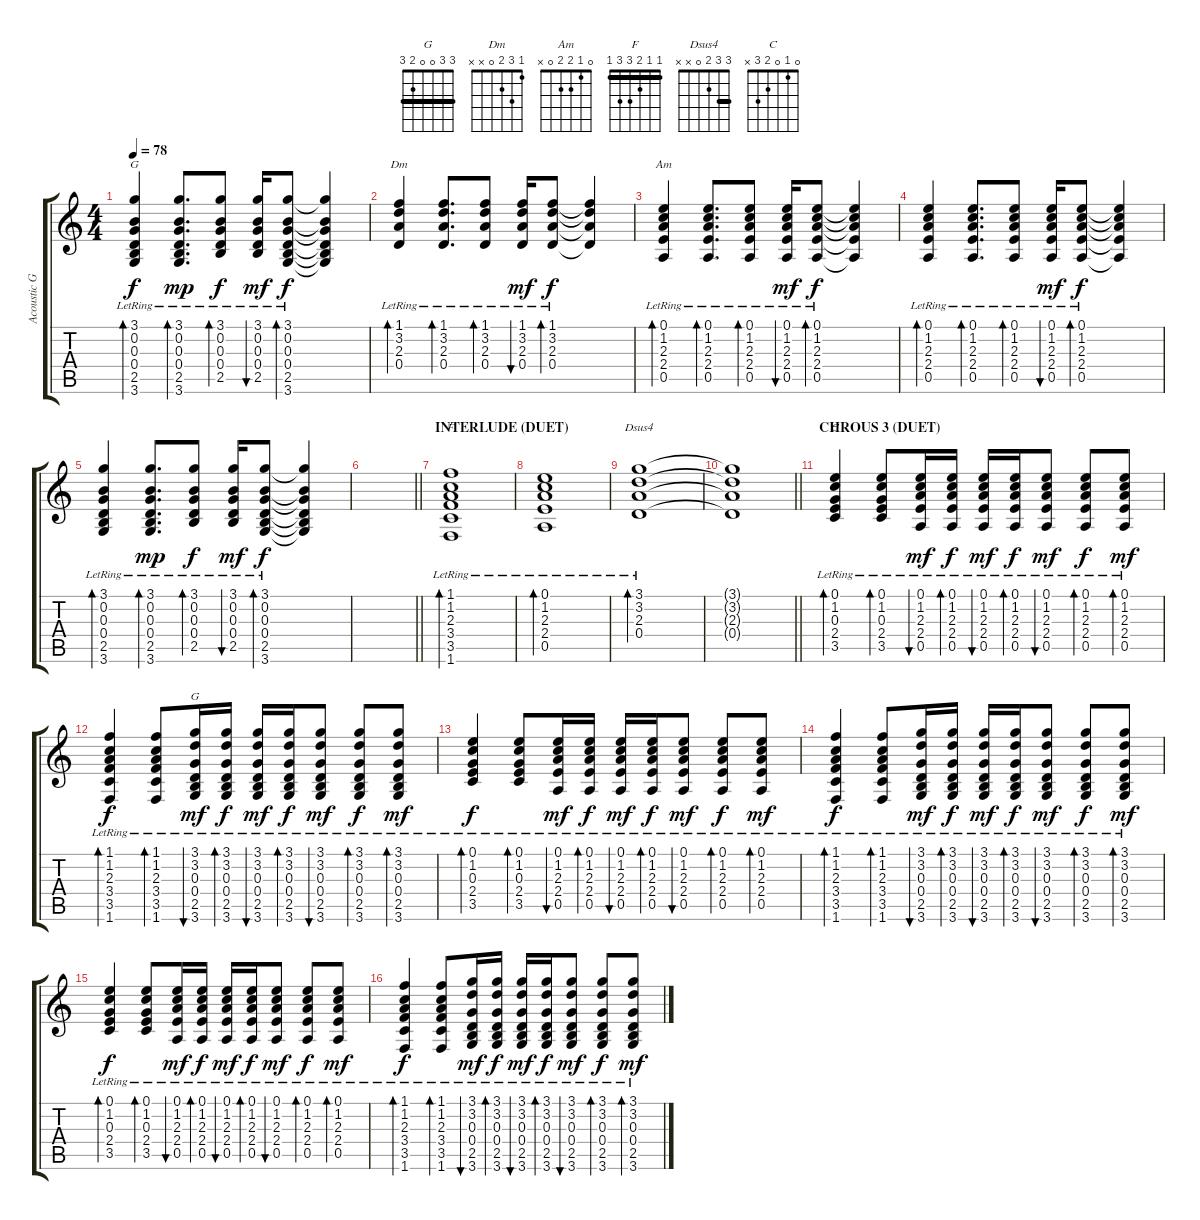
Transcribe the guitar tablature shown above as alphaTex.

\track ("Acoustic Guitar" "Acoustic G") {instrument acousticguitarnylon}
\staff {score tabs}
\tuning (E4 B3 G3 D3 A2 E2) {hide}
\chord ("G" 3 0 0 0 2 3)
\chord ("Dm" 1 3 2 0 x x)
\chord ("Am" 0 1 2 2 0 x)
\chord ("F" 1 1 2 3 3 1) {barre 1}
\chord ("Dsus4" 3 3 2 0 x x) {barre 3}
\chord ("C" 0 1 0 2 3 x)
\chord ("G" 3 3 0 0 2 3) {barre 3}
\ts (4 4)
\tempo 78
\clef g2
\ks c
(3.1{lr} 0.2{lr} 0.3{lr} 0.4{lr} 2.5{lr} 3.6{lr}).4{bd 30 ch "G" dy f} (3.1{lr} 0.2{lr} 0.3{lr} 0.4{lr} 2.5{lr} 3.6{lr}).8{d bd 30 dy mp} (3.1{lr} 0.2{lr} 0.3{lr} 0.4{lr} 2.5{lr}).8{bd 30 dy f} (3.1{lr} 0.2{lr} 0.3{lr} 0.4{lr} 2.5{lr}).16{bu 30 dy mf} (3.1{lr} 0.2{lr} 0.3{lr} 0.4{lr} 2.5{lr} 3.6{lr}).8{bd 30 dy f} (3.1{t} 0.2{t} 0.3{t} 0.4{t} 2.5{t} 3.6{t}).4 |
(1.1{lr} 3.2{lr} 2.3{lr} 0.4{lr}).4{bd 30 ch "Dm"} (1.1{lr} 3.2{lr} 2.3{lr} 0.4{lr}).8{d bd 30} (1.1{lr} 3.2{lr} 2.3{lr} 0.4{lr}).8{bd 30} (1.1{lr} 3.2{lr} 2.3{lr} 0.4{lr}).16{bu 30 dy mf} (1.1{lr} 3.2{lr} 2.3{lr} 0.4{lr}).8{bd 30 dy f} (1.1{t} 3.2{t} 2.3{t} 0.4{t}).4 |
(0.1{lr} 1.2{lr} 2.3{lr} 2.4{lr} 0.5{lr}).4{bd 30 ch "Am"} (0.1{lr} 1.2{lr} 2.3{lr} 2.4{lr} 0.5{lr}).8{d bd 30} (0.1{lr} 1.2{lr} 2.3{lr} 2.4{lr} 0.5{lr}).8{bd 30} (0.1{lr} 1.2{lr} 2.3{lr} 2.4{lr} 0.5{lr}).16{bu 30 dy mf} (0.1{lr} 1.2{lr} 2.3{lr} 2.4{lr} 0.5{lr}).8{bd 30 dy f} (0.1{t} 1.2{t} 2.3{t} 2.4{t} 0.5{t}).4 |
(0.1{lr} 1.2{lr} 2.3{lr} 2.4{lr} 0.5{lr}).4{bd 30} (0.1{lr} 1.2{lr} 2.3{lr} 2.4{lr} 0.5{lr}).8{d bd 30} (0.1{lr} 1.2{lr} 2.3{lr} 2.4{lr} 0.5{lr}).8{bd 30} (0.1{lr} 1.2{lr} 2.3{lr} 2.4{lr} 0.5{lr}).16{bu 30 dy mf} (0.1{lr} 1.2{lr} 2.3{lr} 2.4{lr} 0.5{lr}).8{bd 30 dy f} (0.1{t} 1.2{t} 2.3{t} 2.4{t} 0.5{t}).4 |
(3.1{lr} 0.2{lr} 0.3{lr} 0.4{lr} 2.5{lr} 3.6{lr}).4{bd 30} (3.1{lr} 0.2{lr} 0.3{lr} 0.4{lr} 2.5{lr} 3.6{lr}).8{d bd 30 dy mp} (3.1{lr} 0.2{lr} 0.3{lr} 0.4{lr} 2.5{lr}).8{bd 30 dy f} (3.1{lr} 0.2{lr} 0.3{lr} 0.4{lr} 2.5{lr}).16{bu 30 dy mf} (3.1{lr} 0.2{lr} 0.3{lr} 0.4{lr} 2.5{lr} 3.6{lr}).8{bd 30 dy f} (3.1{t} 0.2{t} 0.3{t} 0.4{t} 2.5{t} 3.6{t}).4 |
\barLineRight lightlight
|
\section ("" "INTERLUDE (DUET)")
(1.1{lr} 1.2{lr} 2.3{lr} 3.4{lr} 3.5{lr} 1.6{lr}).1{bd 60 ch "F"} |
(0.1{lr} 1.2{lr} 2.3{lr} 2.4{lr} 0.5{lr}).1{bd 60} |
(3.1{lr} 3.2{lr} 2.3{lr} 0.4{lr}).1{bd 60 ch "Dsus4"} |
\barLineRight lightlight
(3.1{t} 3.2{t} 2.3{t} 0.4{t}).1 |
\section ("" "CHROUS 3 (DUET)")
(0.1{lr} 1.2{lr} 0.3{lr} 2.4{lr} 3.5{lr}).4{bd 30 ch "C"} (0.1{lr} 1.2{lr} 0.3{lr} 2.4{lr} 3.5{lr}).8{bd 30} (0.1{lr} 1.2{lr} 2.3{lr} 2.4{lr} 0.5{lr}).16{bu 30 dy mf} (0.1{lr} 1.2{lr} 2.3{lr} 2.4{lr} 0.5{lr}).16{bd 30 dy f} (0.1{lr} 1.2{lr} 2.3{lr} 2.4{lr} 0.5{lr}).16{bu 30 dy mf} (0.1{lr} 1.2{lr} 2.3{lr} 2.4{lr} 0.5{lr}).16{bd 30 dy f} (0.1{lr} 1.2{lr} 2.3{lr} 2.4{lr} 0.5{lr}).8{bu 30 dy mf} (0.1{lr} 1.2{lr} 2.3{lr} 2.4{lr} 0.5{lr}).8{bd 30 dy f} (0.1{lr} 1.2{lr} 2.3{lr} 2.4{lr} 0.5{lr}).8{bd 30 dy mf} |
(1.1{lr} 1.2{lr} 2.3{lr} 3.4{lr} 3.5{lr} 1.6{lr}).4{bd 30 dy f} (1.1{lr} 1.2{lr} 2.3{lr} 3.4{lr} 3.5{lr} 1.6{lr}).8{bd 30} (3.1{lr} 3.2{lr} 0.3{lr} 0.4{lr} 2.5{lr} 3.6{lr}).16{bu 30 ch "G" dy mf} (3.1{lr} 3.2{lr} 0.3{lr} 0.4{lr} 2.5{lr} 3.6{lr}).16{bd 30 dy f} (3.1{lr} 3.2{lr} 0.3{lr} 0.4{lr} 2.5{lr} 3.6{lr}).16{bu 30 dy mf} (3.1{lr} 3.2{lr} 0.3{lr} 0.4{lr} 2.5{lr} 3.6{lr}).16{bd 30 dy f} (3.1{lr} 3.2{lr} 0.3{lr} 0.4{lr} 2.5{lr} 3.6{lr}).8{bu 30 dy mf} (3.1{lr} 3.2{lr} 0.3{lr} 0.4{lr} 2.5{lr} 3.6{lr}).8{bd 30 dy f} (3.1{lr} 3.2{lr} 0.3{lr} 0.4{lr} 2.5{lr} 3.6{lr}).8{bd 30 dy mf} |
(0.1{lr} 1.2{lr} 0.3{lr} 2.4{lr} 3.5{lr}).4{bd 30 dy f} (0.1{lr} 1.2{lr} 0.3{lr} 2.4{lr} 3.5{lr}).8{bd 30} (0.1{lr} 1.2{lr} 2.3{lr} 2.4{lr} 0.5{lr}).16{bu 30 dy mf} (0.1{lr} 1.2{lr} 2.3{lr} 2.4{lr} 0.5{lr}).16{bd 30 dy f} (0.1{lr} 1.2{lr} 2.3{lr} 2.4{lr} 0.5{lr}).16{bu 30 dy mf} (0.1{lr} 1.2{lr} 2.3{lr} 2.4{lr} 0.5{lr}).16{bd 30 dy f} (0.1{lr} 1.2{lr} 2.3{lr} 2.4{lr} 0.5{lr}).8{bu 30 dy mf} (0.1{lr} 1.2{lr} 2.3{lr} 2.4{lr} 0.5{lr}).8{bd 30 dy f} (0.1{lr} 1.2{lr} 2.3{lr} 2.4{lr} 0.5{lr}).8{bd 30 dy mf} |
(1.1{lr} 1.2{lr} 2.3{lr} 3.4{lr} 3.5{lr} 1.6{lr}).4{bd 30 dy f} (1.1{lr} 1.2{lr} 2.3{lr} 3.4{lr} 3.5{lr} 1.6{lr}).8{bd 30} (3.1{lr} 3.2{lr} 0.3{lr} 0.4{lr} 2.5{lr} 3.6{lr}).16{bu 30 dy mf} (3.1{lr} 3.2{lr} 0.3{lr} 0.4{lr} 2.5{lr} 3.6{lr}).16{bd 30 dy f} (3.1{lr} 3.2{lr} 0.3{lr} 0.4{lr} 2.5{lr} 3.6{lr}).16{bu 30 dy mf} (3.1{lr} 3.2{lr} 0.3{lr} 0.4{lr} 2.5{lr} 3.6{lr}).16{bd 30 dy f} (3.1{lr} 3.2{lr} 0.3{lr} 0.4{lr} 2.5{lr} 3.6{lr}).8{bu 30 dy mf} (3.1{lr} 3.2{lr} 0.3{lr} 0.4{lr} 2.5{lr} 3.6{lr}).8{bd 30 dy f} (3.1{lr} 3.2{lr} 0.3{lr} 0.4{lr} 2.5{lr} 3.6{lr}).8{bd 30 dy mf} |
(0.1{lr} 1.2{lr} 0.3{lr} 2.4{lr} 3.5{lr}).4{bd 30 dy f} (0.1{lr} 1.2{lr} 0.3{lr} 2.4{lr} 3.5{lr}).8{bd 30} (0.1{lr} 1.2{lr} 2.3{lr} 2.4{lr} 0.5{lr}).16{bu 30 dy mf} (0.1{lr} 1.2{lr} 2.3{lr} 2.4{lr} 0.5{lr}).16{bd 30 dy f} (0.1{lr} 1.2{lr} 2.3{lr} 2.4{lr} 0.5{lr}).16{bu 30 dy mf} (0.1{lr} 1.2{lr} 2.3{lr} 2.4{lr} 0.5{lr}).16{bd 30 dy f} (0.1{lr} 1.2{lr} 2.3{lr} 2.4{lr} 0.5{lr}).8{bu 30 dy mf} (0.1{lr} 1.2{lr} 2.3{lr} 2.4{lr} 0.5{lr}).8{bd 30 dy f} (0.1{lr} 1.2{lr} 2.3{lr} 2.4{lr} 0.5{lr}).8{bd 30 dy mf} |
(1.1{lr} 1.2{lr} 2.3{lr} 3.4{lr} 3.5{lr} 1.6{lr}).4{bd 30 dy f} (1.1{lr} 1.2{lr} 2.3{lr} 3.4{lr} 3.5{lr} 1.6{lr}).8{bd 30} (3.1{lr} 3.2{lr} 0.3{lr} 0.4{lr} 2.5{lr} 3.6{lr}).16{bu 30 dy mf} (3.1{lr} 3.2{lr} 0.3{lr} 0.4{lr} 2.5{lr} 3.6{lr}).16{bd 30 dy f} (3.1{lr} 3.2{lr} 0.3{lr} 0.4{lr} 2.5{lr} 3.6{lr}).16{bu 30 dy mf} (3.1{lr} 3.2{lr} 0.3{lr} 0.4{lr} 2.5{lr} 3.6{lr}).16{bd 30 dy f} (3.1{lr} 3.2{lr} 0.3{lr} 0.4{lr} 2.5{lr} 3.6{lr}).8{bu 30 dy mf} (3.1{lr} 3.2{lr} 0.3{lr} 0.4{lr} 2.5{lr} 3.6{lr}).8{bd 30 dy f} (3.1{lr} 3.2{lr} 0.3{lr} 0.4{lr} 2.5{lr} 3.6{lr}).8{bd 30 dy mf}
